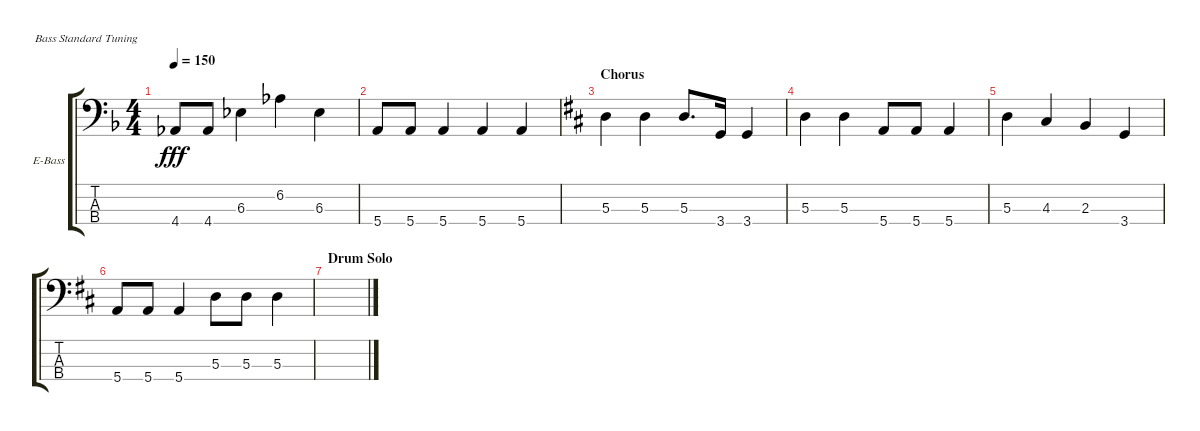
\defaultSystemsLayout 4
\bracketExtendMode groupsimilarinstruments
\firstSystemTrackNameOrientation horizontal
\otherSystemsTrackNameOrientation horizontal
\track ("Electric Bass" "E-Bass") {instrument electricbassfinger}
\staff {score tabs}
\tuning (G2 D2 A1 E1)
\ts (4 4)
\tempo 150
\clef f4
\scale
0.333333
\ks f
4.4.8{dy fff} 4.4.8 6.3.4 6.2.4 6.3.4 |
\scale
0.252033 5.4.8 5.4.8 5.4.4 5.4.4 5.4.4 |
\section ("" "Chorus")
\scale
0.495935
\ks d
5.3.4 5.3.4 5.3.8{d} 3.4.16 3.4.4 |
\scale
0.252033 5.3.4 5.3.4 5.4.8 5.4.8 5.4.4 |
\scale
0.333333 5.3.4 4.3.4 2.3.4 3.4.4 |
\scale
0.333333 5.4.8 5.4.8 5.4.4 5.3.8 5.3.8 5.3.4 |
\section ("" "Drum Solo")
\scale
0.333333 |
\scale
0.333333 |
\scale
0.333333 |
\scale
0.333333 |
\scale
0.333333 |
\scale
0.333333 |
\scale
0.333333 |
\scale
0.333333 |
\scale
0.333333 |
\scale
0.333333
